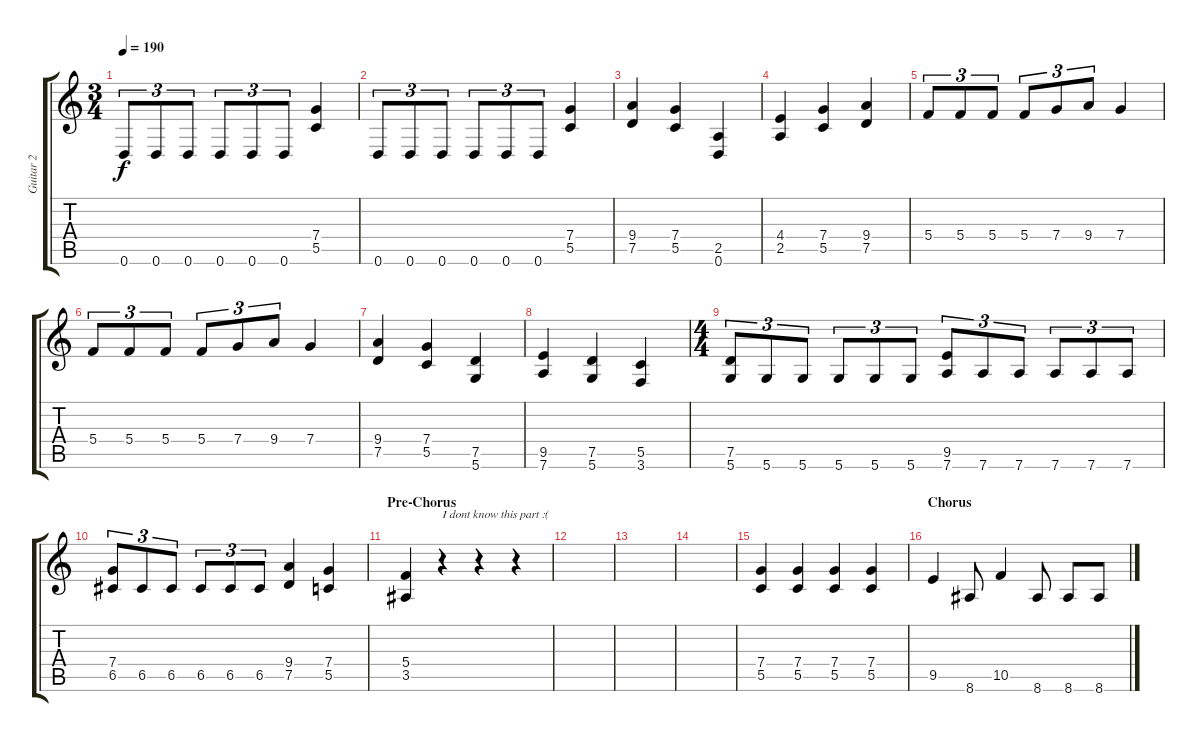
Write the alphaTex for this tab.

\track ("Guitar 2" "Guitar 2") {instrument distortionguitar}
\staff {score tabs}
\tuning (D4 A3 F3 C3 G2 D2) {hide}
\ts (3 4)
\tempo 190
\clef g2
\ks c
0.6.8{tu (3 2) dy f} 0.6.8{tu (3 2)} 0.6.8{tu (3 2)} 0.6.8{tu (3 2)} 0.6.8{tu (3 2)} 0.6.8{tu (3 2)} (7.4 5.5).4 |
0.6.8{tu (3 2)} 0.6.8{tu (3 2)} 0.6.8{tu (3 2)} 0.6.8{tu (3 2)} 0.6.8{tu (3 2)} 0.6.8{tu (3 2)} (7.4 5.5).4 |
(9.4 7.5).4 (7.4 5.5).4 (2.5 0.6).4 |
(4.4 2.5).4 (7.4 5.5).4 (9.4 7.5).4 |
5.4.8{tu (3 2)} 5.4.8{tu (3 2)} 5.4.8{tu (3 2)} 5.4.8{tu (3 2)} 7.4.8{tu (3 2)} 9.4.8{tu (3 2)} 7.4.4 |
5.4.8{tu (3 2)} 5.4.8{tu (3 2)} 5.4.8{tu (3 2)} 5.4.8{tu (3 2)} 7.4.8{tu (3 2)} 9.4.8{tu (3 2)} 7.4.4 |
(9.4 7.5).4 (7.4 5.5).4 (7.5 5.6).4 |
(9.5 7.6).4 (7.5 5.6).4 (5.5 3.6).4 |
\ts (4 4)
(7.5 5.6).8{tu (3 2)} 5.6.8{tu (3 2)} 5.6.8{tu (3 2)} 5.6.8{tu (3 2)} 5.6.8{tu (3 2)} 5.6.8{tu (3 2)} (9.5 7.6).8{tu (3 2)} 7.6.8{tu (3 2)} 7.6.8{tu (3 2)} 7.6.8{tu (3 2)} 7.6.8{tu (3 2)} 7.6.8{tu (3 2)} |
(7.4 6.5).8{tu (3 2)} 6.5.8{tu (3 2)} 6.5.8{tu (3 2)} 6.5.8{tu (3 2)} 6.5.8{tu (3 2)} 6.5.8{tu (3 2)} (9.4 7.5).4 (7.4 5.5).4 |
\section ("" "Pre-Chorus")
(5.4 3.5).4 r.4{txt "I dont know this part :("} r.4 r.4 |
|
|
|
(7.4 5.5).4 (7.4 5.5).4 (7.4 5.5).4 (7.4 5.5).4 |
\section ("" "Chorus")
9.5.4 8.6.8 10.5.4 8.6.8 8.6.8 8.6.8
